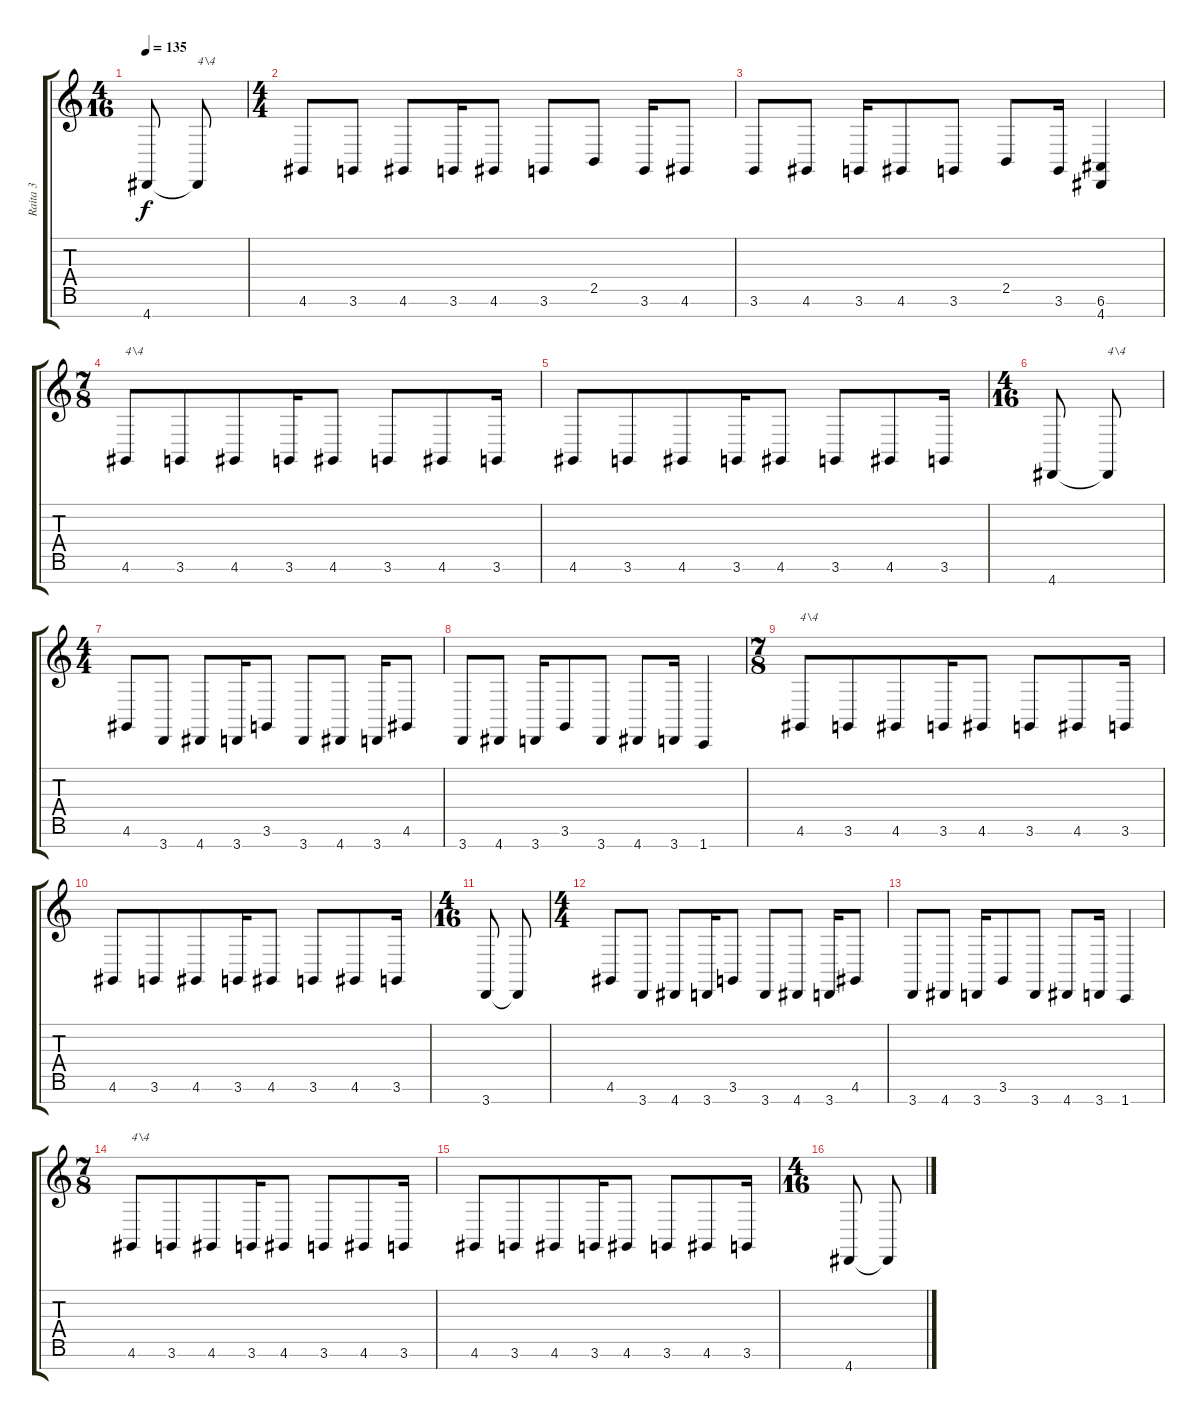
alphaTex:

\track ("Raita 3" "Raita 3") {instrument synthbrass1}
\staff {score tabs}
\tuning (E4 B3 G3 D3 A2 E2 B1) {hide}
\ts (4 16)
\tempo 135
\clef g2
\ks c
4.7.8{dy f volume 8} 4.7{t}.8{txt "4\\4"} |
\ts (4 4)
4.6.8{volume 12} 3.6.8 4.6.8 3.6.16 4.6.8 3.6.8 2.5.8 3.6.16 4.6.8 |
3.6.8{volume 12} 4.6.8 3.6.16 4.6.8 3.6.8 2.5.8 3.6.16 (6.6 4.7).4 |
\ts (7 8)
4.6.8{txt "4\\4" volume 8} 3.6.8 4.6.8 3.6.16 4.6.8 3.6.8 4.6.8 3.6.16 |
4.6.8{volume 8} 3.6.8 4.6.8 3.6.16 4.6.8 3.6.8 4.6.8 3.6.16 |
\ts (4 16)
4.7.8{volume 8} 4.7{t}.8{txt "4\\4"} |
\ts (4 4)
4.6.8{volume 12} 3.7.8 4.7.8 3.7.16 3.6.8 3.7.8 4.7.8 3.7.16 4.6.8 |
3.7.8 4.7.8 3.7.16 3.6.8 3.7.8 4.7.8 3.7.16 1.7.4 |
\ts (7 8)
4.6.8{txt "4\\4" volume 8} 3.6.8 4.6.8 3.6.16 4.6.8 3.6.8 4.6.8 3.6.16 |
4.6.8{volume 8} 3.6.8 4.6.8 3.6.16 4.6.8 3.6.8 4.6.8 3.6.16 |
\ts (4 16)
3.7.8{volume 8} 3.7{t}.8 |
\ts (4 4)
4.6.8{volume 12} 3.7.8 4.7.8 3.7.16 3.6.8 3.7.8 4.7.8 3.7.16 4.6.8 |
3.7.8 4.7.8 3.7.16 3.6.8 3.7.8 4.7.8 3.7.16 1.7.4 |
\ts (7 8)
4.6.8{txt "4\\4" volume 8} 3.6.8 4.6.8 3.6.16 4.6.8 3.6.8 4.6.8 3.6.16 |
4.6.8{volume 8} 3.6.8 4.6.8 3.6.16 4.6.8 3.6.8 4.6.8 3.6.16 |
\ts (4 16)
4.7.8{volume 8} 4.7{t}.8
